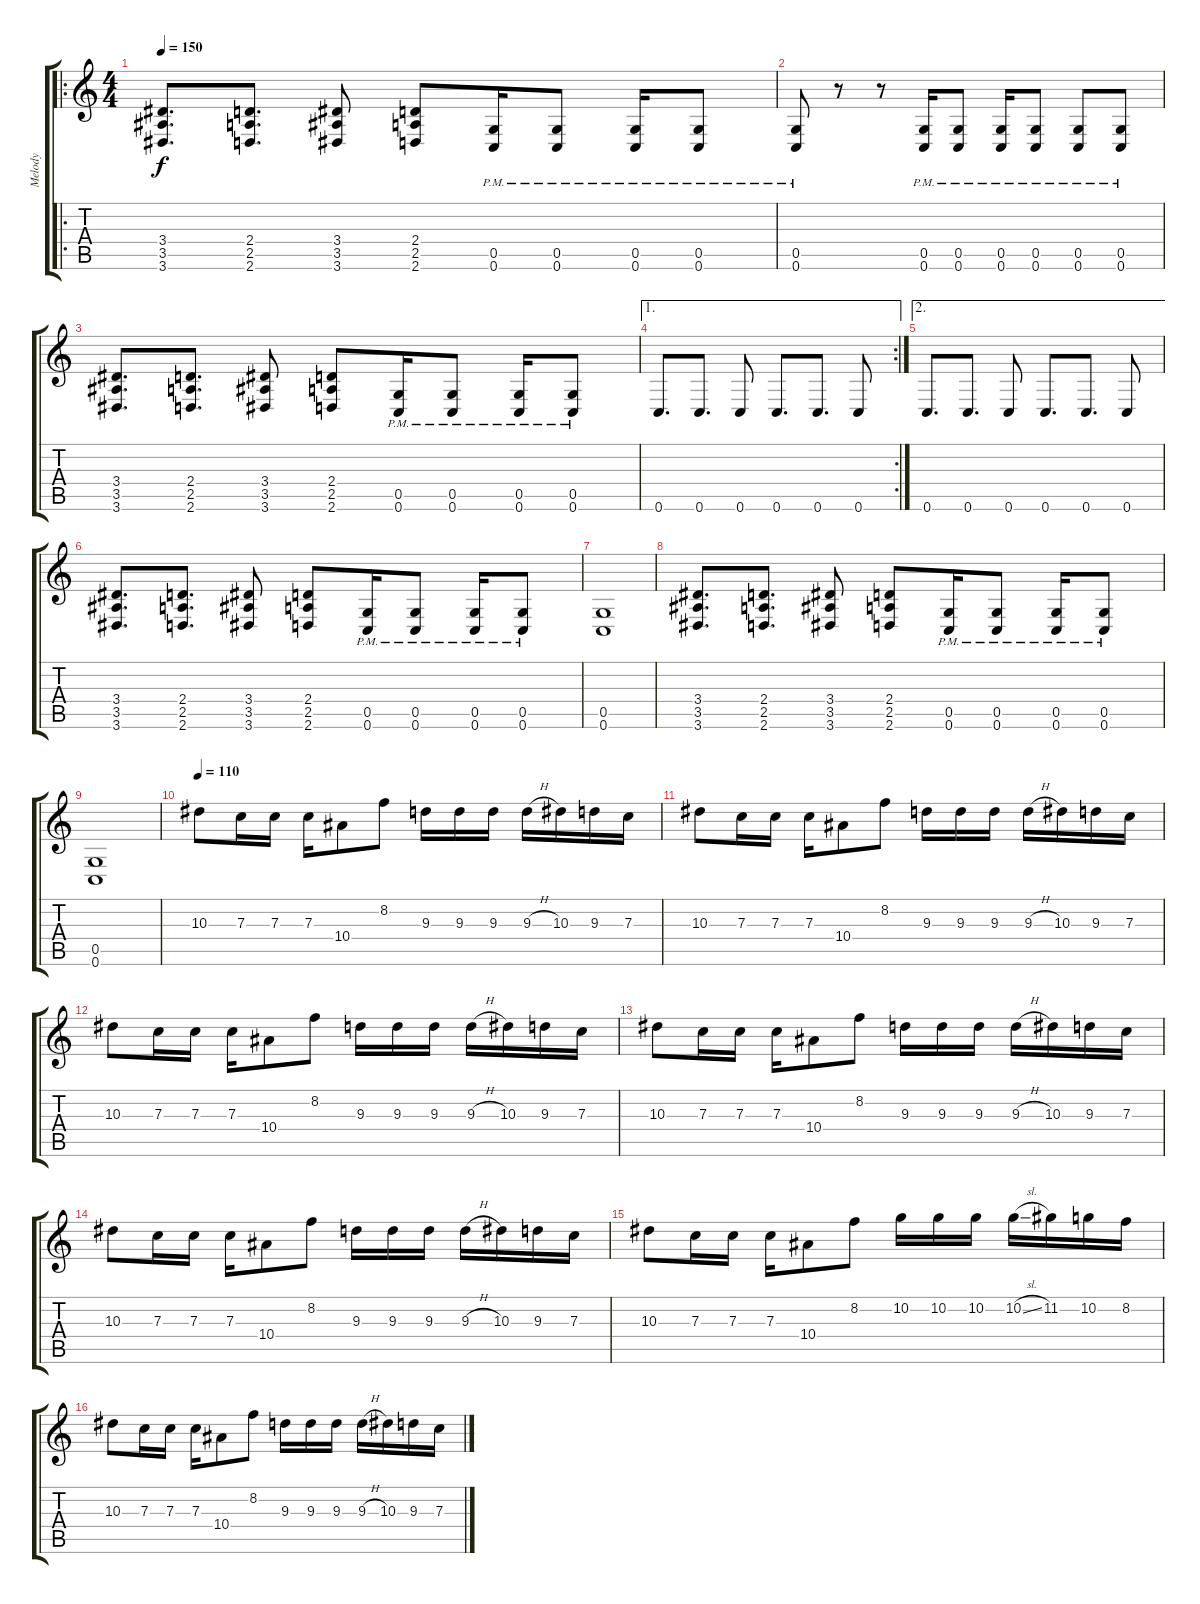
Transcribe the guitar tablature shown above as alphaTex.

\track ("Melody" "Melody") {instrument distortionguitar}
\staff {score tabs}
\tuning (D4 A3 F3 C3 G2 C2) {hide}
\ro
\ts (4 4)
\tempo 150
\clef g2
\ks c
(3.4 3.5 3.6).8{d dy f} (2.4 2.5 2.6).8{d} (3.4 3.5 3.6).8 (2.4 2.5 2.6).8 (0.5{pm} 0.6{pm}).16 (0.5{pm} 0.6{pm}).8 (0.5{pm} 0.6{pm}).16 (0.5{pm} 0.6{pm}).8 |
(0.5{pm} 0.6{pm}).8 r.8 r.8 (0.5{pm} 0.6{pm}).16 (0.5{pm} 0.6{pm}).8 (0.5{pm} 0.6{pm}).16 (0.5{pm} 0.6{pm}).8 (0.5{pm} 0.6{pm}).8 (0.5{pm} 0.6{pm}).8 |
(3.4 3.5 3.6).8{d} (2.4 2.5 2.6).8{d} (3.4 3.5 3.6).8 (2.4 2.5 2.6).8 (0.5{pm} 0.6{pm}).16 (0.5{pm} 0.6{pm}).8 (0.5{pm} 0.6{pm}).16 (0.5{pm} 0.6{pm}).8 |
\ae 1
\rc 2
0.6.8{d balance 0} 0.6.8{d} 0.6.8 0.6.8{d} 0.6.8{d} 0.6.8 |
\ae 2
0.6.8{d balance 16} 0.6.8{d} 0.6.8 0.6.8{d} 0.6.8{d} 0.6.8 |
(3.4 3.5 3.6).8{d balance 8} (2.4 2.5 2.6).8{d} (3.4 3.5 3.6).8 (2.4 2.5 2.6).8 (0.5{pm} 0.6{pm}).16 (0.5{pm} 0.6{pm}).8 (0.5{pm} 0.6{pm}).16 (0.5{pm} 0.6{pm}).8 |
(0.5 0.6).1 |
(3.4 3.5 3.6).8{d balance 8} (2.4 2.5 2.6).8{d} (3.4 3.5 3.6).8 (2.4 2.5 2.6).8 (0.5{pm} 0.6{pm}).16 (0.5{pm} 0.6{pm}).8 (0.5{pm} 0.6{pm}).16 (0.5{pm} 0.6{pm}).8 |
(0.5 0.6).1 |
\tempo 110
10.3.8 7.3.16 7.3.16 7.3.16 10.4.8 8.2.8 9.3.16 9.3.16 9.3.16 9.3{h}.16 10.3.16 9.3.16 7.3.16 |
10.3.8 7.3.16 7.3.16 7.3.16 10.4.8 8.2.8 9.3.16 9.3.16 9.3.16 9.3{h}.16 10.3.16 9.3.16 7.3.16 |
10.3.8 7.3.16 7.3.16 7.3.16 10.4.8 8.2.8 9.3.16 9.3.16 9.3.16 9.3{h}.16 10.3.16 9.3.16 7.3.16 |
10.3.8 7.3.16 7.3.16 7.3.16 10.4.8 8.2.8 9.3.16 9.3.16 9.3.16 9.3{h}.16 10.3.16 9.3.16 7.3.16 |
10.3.8 7.3.16 7.3.16 7.3.16 10.4.8 8.2.8 9.3.16 9.3.16 9.3.16 9.3{h}.16 10.3.16 9.3.16 7.3.16 |
10.3.8 7.3.16 7.3.16 7.3.16 10.4.8 8.2.8 10.2.16 10.2.16 10.2.16 10.2{sl}.16 11.2.16 10.2.16 8.2.16 |
10.3.8 7.3.16 7.3.16 7.3.16 10.4.8 8.2.8 9.3.16 9.3.16 9.3.16 9.3{h}.16 10.3.16 9.3.16 7.3.16
